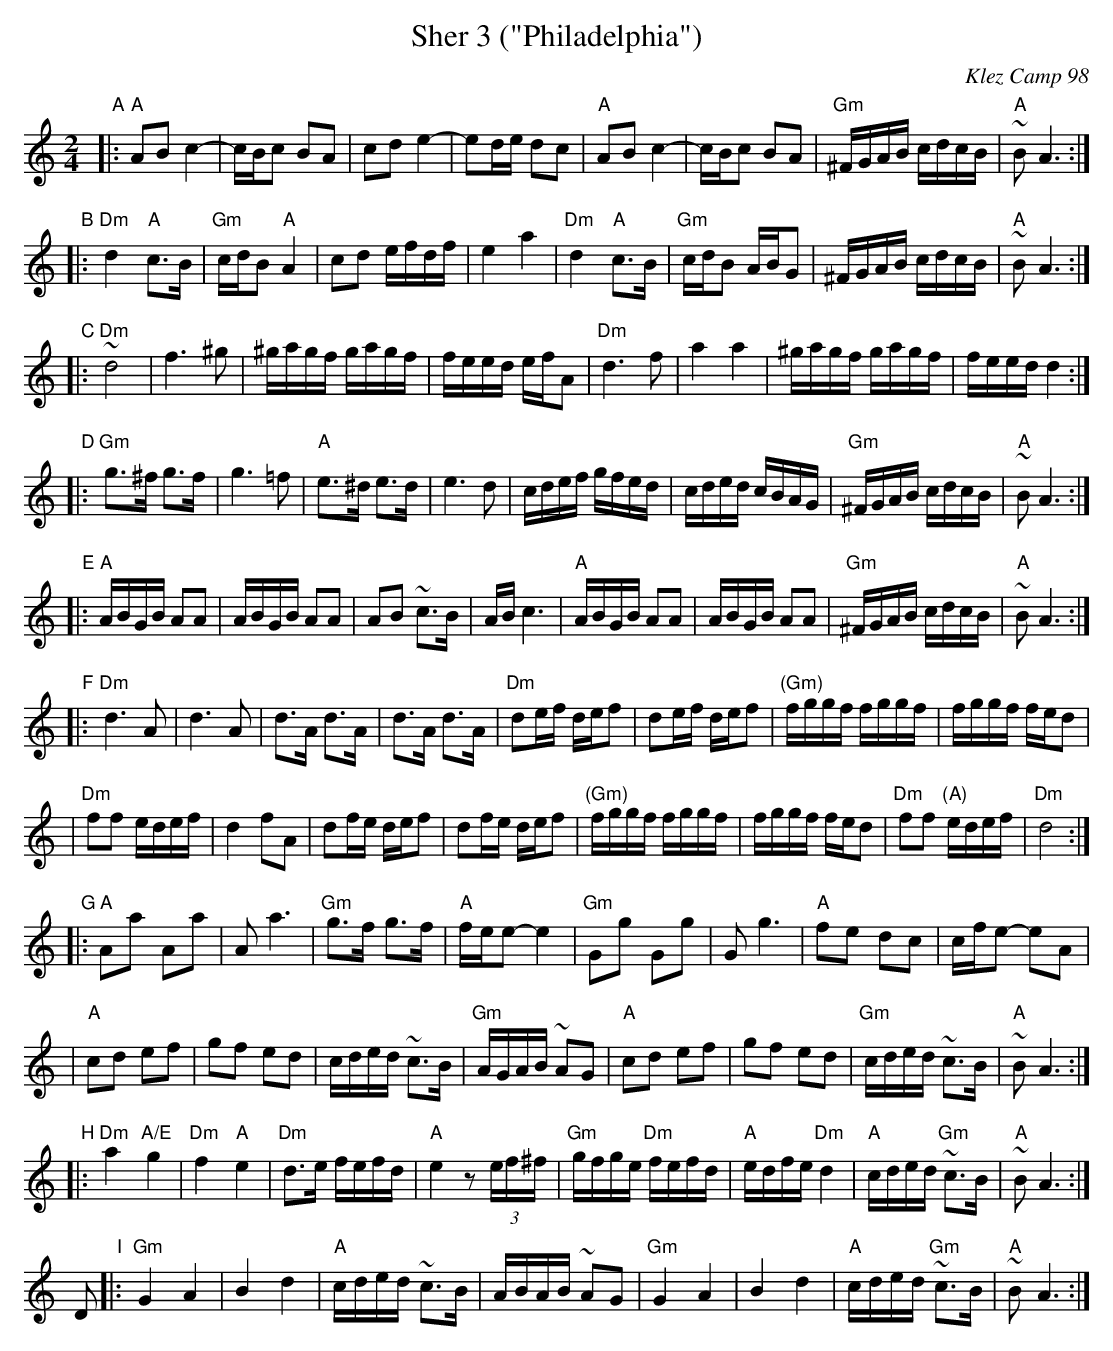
X:1
T: Sher 3 ("Philadelphia")
O: Klez Camp 98
M: 2/4
L: 1/16
K: _B^c	% A freygish
"A"\
|:"A"A2B2 c4- | cBc2 B2A2 | c2d2 e4- | e2de d2c2 \
| "A"A2B2 c4- | cBc2 B2A2 | "Gm"^FGAB cdcB | "A"~B2A6 :|
"B"\
|:"Dm"d4 "A"c3B | "Gm"cdB2 "A"A4 | c2d2 efdf | e4 a4 \
| "Dm"d4 "A"c3B | "Gm"cdB2 ABG2 | ^FGAB cdcB | "A"~B2A6 :|
"C"\
|:"Dm"~d8 | f6 ^g2 | ^gagf gagf | feed efA2 \
| "Dm"d6 f2 | a4 a4 | ^gagf gagf | feed d4 :|
"D"\
|:"Gm"g3^f g3f | g6 =f2 | "A"e3^d e3d | e6 d2 \
| cdef gfed | cded cBAG | "Gm"^FGAB cdcB | "A"~B2A6 :|
"E"\
|:"A"ABGB A2A2 | ABGB A2A2 | A2B2 ~c3B | ABc6 \
| "A"ABGB A2A2 | ABGB A2A2 | "Gm"^FGAB cdcB | "A"~B2A6 :|
"F"\
|:"Dm"d6 A2 | d6 A2 | d3A d3A | d3A d3A \
| "Dm"d2ef def2 | d2ef def2 | "(Gm)"fggf fggf | fggf fed2 |
| "Dm"f2f2 edef | d4 f2A2 | d2fe def2 | d2fe def2 \
| "(Gm)"fggf fggf | fggf fed2 | "Dm"f2f2 "(A)"edef | "Dm"d8 :|
"G"\
|:"A"A2a2 A2a2 | A2 a6 | "Gm"g3f g3f | "A"fee2- e4 \
| "Gm"G2g2 G2g2 | G2 g6 | "A"f2e2 d2c2 | cfe2- e2A2 |
| "A"c2d2 e2f2 | g2f2 e2d2 | cded ~c3B | "Gm"AGAB ~A2G2 \
| "A"c2d2 e2f2 | g2f2 e2d2 | "Gm"cded ~c3B | "A"~B2A6 :|
"H"\
|:"Dm"a4 "A/E"g4 | "Dm"f4 "A"e4 | "Dm"d3e fefd | "A"e4 z2(3ef^f \
| "Gm"gfge "Dm"fefd | "A"edfe "Dm"d4 | "A"cded "Gm"~c3B | "A"~B2A6 :|
D2 \
"I"\
|:"Gm"G4 A4 | B4 d4 | "A"cded ~c3B | ABAB ~A2G2 \
| "Gm"G4 A4 | B4 d4 | "A"cded "Gm"~c3B | "A"~B2A6 :|
